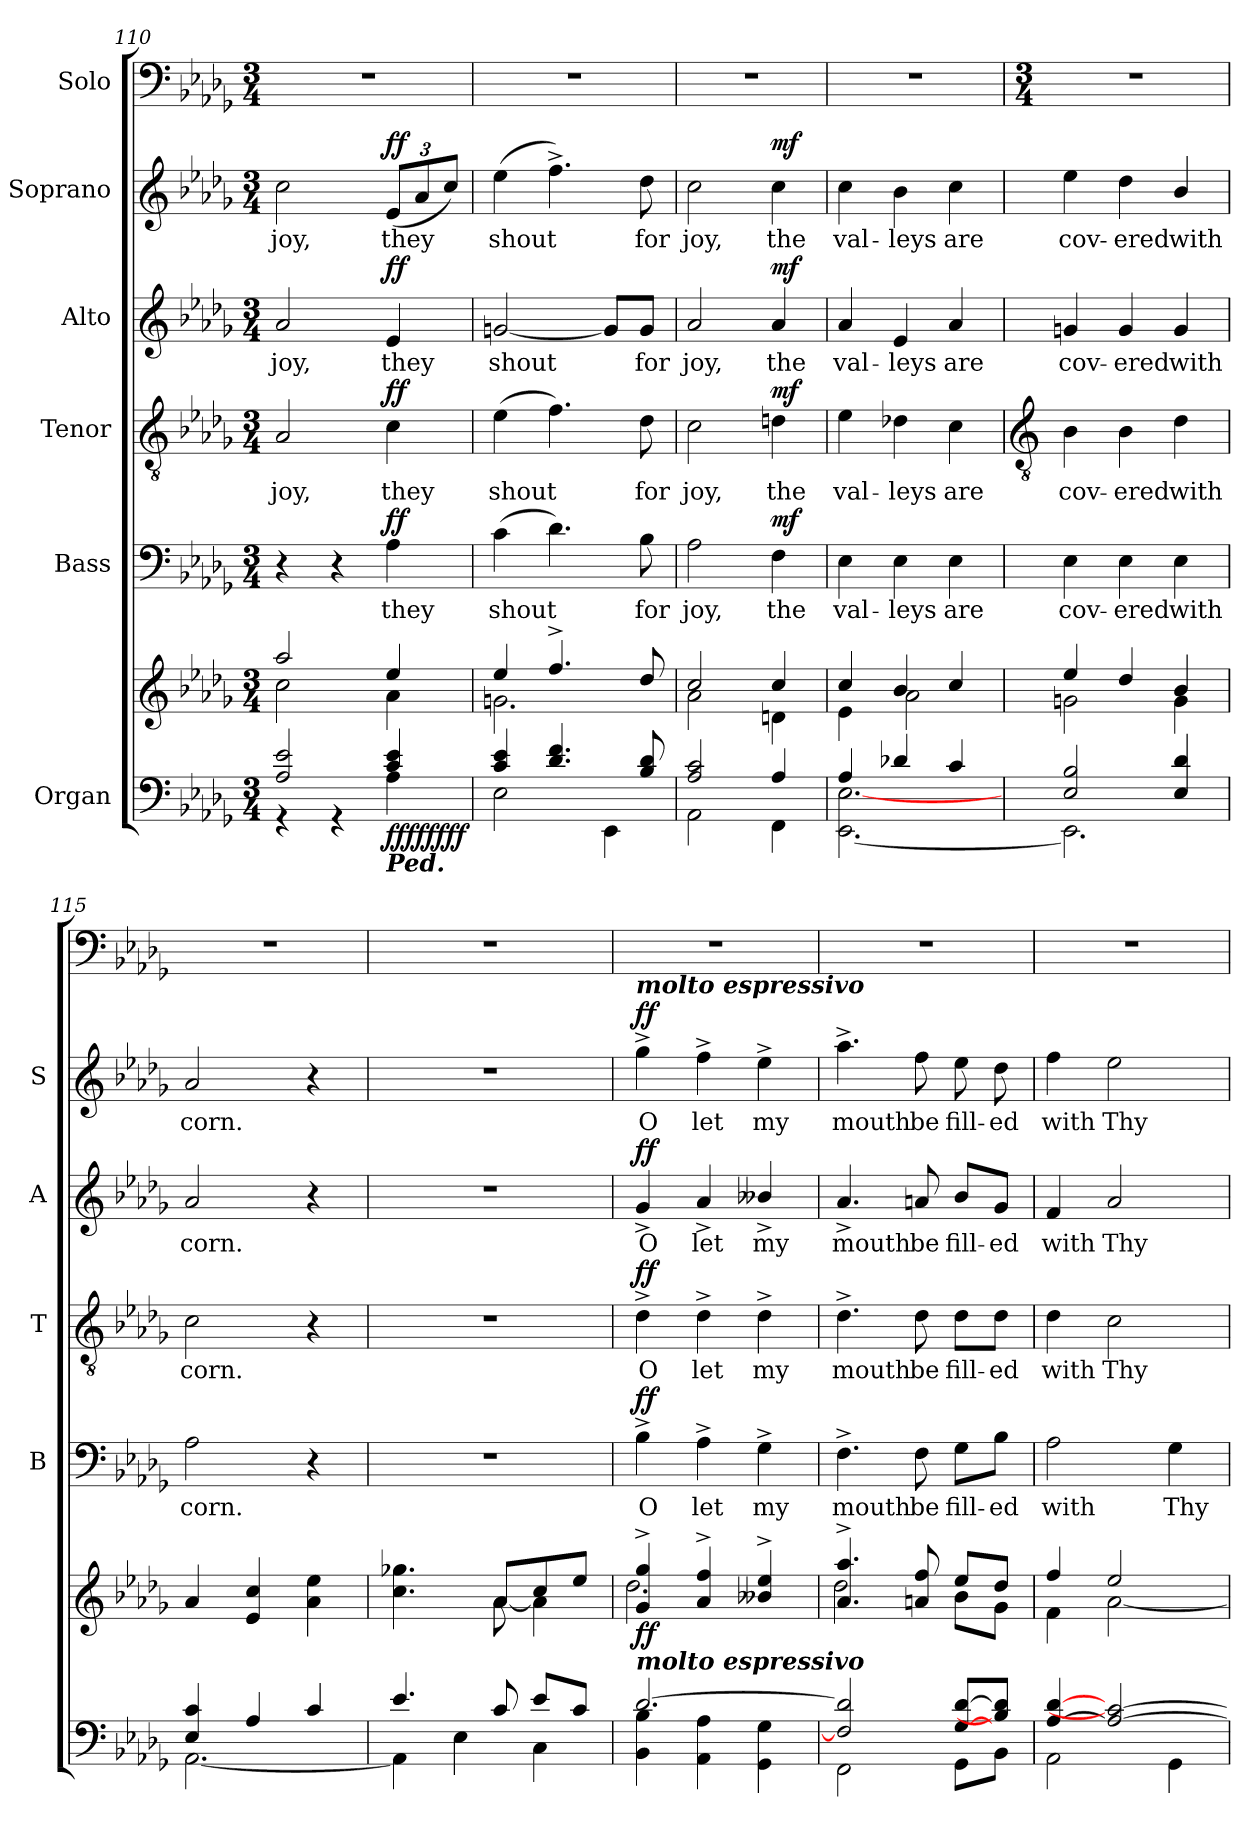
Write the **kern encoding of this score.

**kern	**kern	**dynam	**kern	**text	**dynam	**kern	**text	**dynam	**kern	**text	**dynam	**kern	**text	**dynam	**kern
*part6	*part6	*part6	*part5	*part5	*part5	*part4	*part4	*part4	*part3	*part3	*part3	*part2	*part2	*part2	*part1
*staff7	*staff6	*staff6/7	*staff5	*staff5	*staff5	*staff4	*staff4	*staff4	*staff3	*staff3	*staff3	*staff2	*staff2	*staff2	*staff1
*I"Organ	*	*	*I"Bass	*	*	*I"Tenor	*	*	*I"Alto	*	*	*I"Soprano	*	*	*I"Solo
*	*	*	*I'B	*	*	*I'T	*	*	*I'A	*	*	*I'S	*	*	*
*clefF4	*clefG2	*	*clefF4	*	*	*clefGv2	*	*	*clefG2	*	*	*clefG2	*	*	*clefF4
*k[b-e-a-d-g-]	*k[b-e-a-d-g-]	*	*k[b-e-a-d-g-]	*	*	*k[b-e-a-d-g-]	*	*	*k[b-e-a-d-g-]	*	*	*k[b-e-a-d-g-]	*	*	*k[b-e-a-d-g-]
*D-:	*D-:	*	*D-:	*	*	*D-:	*	*	*D-:	*	*	*D-:	*	*	*D-:
*M3/4	*M3/4	*	*M3/4	*	*	*M3/4	*	*	*M3/4	*	*	*M3/4	*	*	*M3/4
=110	=110	=110	=110	=110	=110	=110	=110	=110	=110	=110	=110	=110	=110	=110	=110
*^	*^	*	*	*	*	*	*	*	*	*	*	*	*	*	*
!	!	!	!	!	!	!	!	!	!LO:LY:b	!	!	!LO:LY:b	!	!	!LO:LY:b	!	!
2A-/ 2e-/	4r	2aa-/	2cc\	.	4r	.	.	2A-	joy,	.	2a-	joy,	.	2cc	joy,	.	2.r
.	4r	.	.	.	4r	.	.	.	.	.	.	.	.	.	.	.	.
!LO:TX:b:Bi:t=Ped.	!	!	!	!	!	!	!	!	!	!	!	!	!	!	!	!	!
!	!	!	!	!LO:DY:b=2	!	!LO:LY:b	!	!	!LO:LY:b	!	!	!LO:LY:b	!	!	!LO:LY:b	!	!
!	!	!	!	!LO:DY:n=1:b=2	!	!	!	!	!	!	!	!	!	!	!	!	!
!	!	!	!	!LO:DY:n=2:b	!	!	!	!	!	!	!	!	!	!	!	!	!
!	!	!	!	!LO:DY:n=3:b	!	!	!LO:DY:b	!	!	!LO:DY:b	!	!	!LO:DY:b	!	!	!LO:DY:b	!
4c/ 4e-/	4A-\	4ee-/	4a-\	ff ff ff ff	4A-	they	ff	4c	they	ff	4e-	they	ff	(<12e-L	they	ff	.
.	.	.	.	.	.	.	.	.	.	.	.	.	.	12a-	.	.	.
.	.	.	.	.	.	.	.	.	.	.	.	.	.	12ccJ)	.	.	.
=111	=111	=111	=111	=111	=111	=111	=111	=111	=111	=111	=111	=111	=111	=111	=111	=111	=111
!	!	!	!	!	!	!LO:LY:b	!	!	!LO:LY:b	!	!	!LO:LY:b	!	!	!LO:LY:b	!	!
4c/ 4e-/	2E-\	4ee-/	2.gn\	.	(>4c	shout	.	(>4e-	shout	.	[2gn	shout	.	(>4ee-	shout	.	2.r
4.d-/ 4.f/	.	4.ff^/	.	.	4.d-)	.	.	4.f)	.	.	.	.	.	4.ff^)	.	.	.
.	4EE-\	.	.	.	.	.	.	.	.	.	8g/L]	.	.	.	.	.	.
!	!	!	!	!	!	!LO:LY:b	!	!	!LO:LY:b	!	!	!LO:LY:b	!	!	!LO:LY:b	!	!
8B-/ 8d-/	.	8dd-/	.	.	8B-	for	.	8d-	for	.	8g/J	for	.	8dd-	for	.	.
=112	=112	=112	=112	=112	=112	=112	=112	=112	=112	=112	=112	=112	=112	=112	=112	=112	=112
!	!	!	!	!	!	!LO:LY:b	!	!	!LO:LY:b	!	!	!LO:LY:b	!	!	!LO:LY:b	!	!
2A-/ 2c/	2AA-\	2cc/	2a-\	.	2A-	joy,	.	2c	joy,	.	2a-	joy,	.	2cc	joy,	.	2.r
!	!	!	!	!LO:DY:b=2	!	!LO:LY:b	!	!	!LO:LY:b	!	!	!LO:LY:b	!	!	!LO:LY:b	!	!
!	!	!	!	!LO:DY:n=1:b=2	!	!	!	!	!	!	!	!	!	!	!	!	!
!	!	!	!	!LO:DY:n=2:b	!	!	!	!	!	!	!	!	!	!	!	!	!
!	!	!	!	!LO:DY:n=3:b	!	!	!LO:DY:b	!	!	!LO:DY:b	!	!	!LO:DY:b	!	!	!LO:DY:b	!
4A-/	4FF\	4cc/	4dn\	mf mf mf mf	4F	the	mf	4dn	the	mf	4a-	the	mf	4cc	the	mf	.
=113	=113	=113	=113	=113	=113	=113	=113	=113	=113	=113	=113	=113	=113	=113	=113	=113	=113
!	!	!	!	!	!	!LO:LY:b	!	!	!LO:LY:b	!	!	!LO:LY:b	!	!	!LO:LY:b	!	!
4A-/	[2.EE-\ [2.E-\	4cc/	4e-\	.	4E-	val-	.	4e-	val-	.	4a-	val-	.	4cc	val-	.	2.r
!	!	!	!	!	!	!LO:LY:b	!	!	!LO:LY:b	!	!	!LO:LY:b	!	!	!LO:LY:b	!	!
4d-X/	.	4b-/	2a-\	.	4E-	-leys	.	4d-X	-leys	.	4e-	-leys	.	4b-	-leys	.	.
!	!	!	!	!	!	!LO:LY:b	!	!	!LO:LY:b	!	!	!LO:LY:b	!	!	!LO:LY:b	!	!
4c/	.	4cc/	.	.	4E-	are	.	4c	are	.	4a-	are	.	4cc	are	.	.
!!LO:LB:g=z
=114	=114	=114	=114	=114	=114	=114	=114	=114	=114	=114	=114	=114	=114	=114	=114	=114	=114
*	*	*	*	*	*	*	*	*clefGv2	*	*	*	*	*	*	*	*	*
*	*	*	*	*	*	*	*	*	*	*	*	*	*	*	*	*	*M3/4
!	!	!	!	!	!	!LO:LY:b	!	!	!LO:LY:b	!	!	!LO:LY:b	!	!	!LO:LY:b	!	!
2E-/ 2B-/	2.EE-\]	4ee-/	2gn\	.	4E-	cov-	.	4B-	cov-	.	4gn	cov-	.	4ee-	cov-	.	2.r
!	!	!	!	!	!	!LO:LY:b	!	!	!LO:LY:b	!	!	!LO:LY:b	!	!	!LO:LY:b	!	!
.	.	4dd-/	.	.	4E-	-ered	.	4B-	-ered	.	4g	-ered	.	4dd-	-ered	.	.
!	!	!	!	!	!	!LO:LY:b	!	!	!LO:LY:b	!	!	!LO:LY:b	!	!	!LO:LY:b	!	!
4E-/ 4d-/	.	4b-/	4g\	.	4E-\	with	.	4d-\	with	.	4g/	with	.	4b-/	with	.	.
=115	=115	=115	=115	=115	=115	=115	=115	=115	=115	=115	=115	=115	=115	=115	=115	=115	=115
!	!	!	!	!	!	!LO:LY:b	!	!	!LO:LY:b	!	!	!LO:LY:b	!	!	!LO:LY:b	!	!
4E-/ 4c/	[2.AA-\	4a-/	2.ryy	.	2A-\	corn.	.	2c\	corn.	.	2a-	corn.	.	2a-	corn.	.	2.r
4A-/	.	4e-/ 4cc/	.	.	.	.	.	.	.	.	.	.	.	.	.	.	.
4c/	.	4a-\ 4ee-\	.	.	4r	.	.	4r	.	.	4r	.	.	4r	.	.	.
=116	=116	=116	=116	=116	=116	=116	=116	=116	=116	=116	=116	=116	=116	=116	=116	=116	=116
!	!	!	!	!	!LO:N:vis=1	!	!	!LO:N:vis=1	!	!	!LO:N:vis=1	!	!	!LO:N:vis=1	!	!	!
4.e-/	4AA-\]	4.cc\ 4.gg-X\	4.ryy	.	2.r	.	.	2.r	.	.	2.r	.	.	2.r	.	.	2.r
.	4E-\	.	.	.	.	.	.	.	.	.	.	.	.	.	.	.	.
8c/	.	8a-/L	[8a-\	.	.	.	.	.	.	.	.	.	.	.	.	.	.
8e-/L	4C\	8cc/	4a-\]	.	.	.	.	.	.	.	.	.	.	.	.	.	.
8c/J	.	8ee-/J	.	.	.	.	.	.	.	.	.	.	.	.	.	.	.
=117	=117	=117	=117	=117	=117	=117	=117	=117	=117	=117	=117	=117	=117	=117	=117	=117	=117
!	!	!	!	!	!	!	!	!	!	!	!	!	!	!LO:TX:a:Bi:t=molto espressivo	!	!	!
!	!	!LO:TX:b:Bi:t=molto espressivo	!	!	!	!	!	!	!	!	!	!	!	!	!	!	!
!	!	!	!	!LO:DY:b	!	!LO:LY:b	!LO:DY:b	!	!LO:LY:b	!LO:DY:b	!	!LO:LY:b	!LO:DY:b	!	!LO:LY:b	!LO:DY:b	!
[2.d-/	4BB-\ 4B-\	4g-/^ 4gg-/^	2.dd-\	ff	4B-^	O	ff	4d-^	O	ff	4g-^	O	ff	4gg-^	O	ff	2.r
!	!	!	!	!	!	!LO:LY:b	!	!	!LO:LY:b	!	!	!LO:LY:b	!	!	!LO:LY:b	!	!
.	4AA-\ 4A-\	4a-/^ 4ff/^	.	.	4A-^	let	.	4d-^	let	.	4a-^	let	.	4ff^	let	.	.
!	!	!	!	!	!	!LO:LY:b	!	!	!LO:LY:b	!	!	!LO:LY:b	!	!	!LO:LY:b	!	!
.	4GG-\ 4G-\	4b--X/^ 4ee-/^	.	.	4G-^	my	.	4d-^	my	.	4b--X^/	my	.	4ee-^	my	.	.
=118	=118	=118	=118	=118	=118	=118	=118	=118	=118	=118	=118	=118	=118	=118	=118	=118	=118
!	!	!	!	!	!	!LO:LY:b	!	!	!LO:LY:b	!	!	!LO:LY:b	!	!	!LO:LY:b	!	!
2F/] 2d-/]	2FF\	4.a-/^ 4.aa-/^	2dd-\	.	4.F^	mouth	.	4.d-^	mouth	.	4.a-^	mouth	.	4.aa-^	mouth	.	2.r
!	!	!	!	!	!	!LO:LY:b	!	!	!LO:LY:b	!	!	!LO:LY:b	!	!	!LO:LY:b	!	!
.	.	8an/ 8ff/	.	.	8F	be	.	8d-	be	.	8an	be	.	8ff	be	.	.
!	!	!	!	!	!	!LO:LY:b	!	!	!LO:LY:b	!	!	!LO:LY:b	!	!	!LO:LY:b	!	!
[8G-/ [8d-/L	8GG-\L	8ee-/L	8b-\L	.	8G-\L	fill-	.	8d-\L	fill-	.	8b-/L	fill-	.	8ee-	fill-	.	.
!	!	!	!	!	!	!LO:LY:b	!	!	!LO:LY:b	!	!	!LO:LY:b	!	!	!LO:LY:b	!	!
8B-/] 8d-/]J	8BB-\J	8dd-/J	8g-\J	.	8B-\J	-ed	.	8d-\J	-ed	.	8g-/J	-ed	.	8dd-	-ed	.	.
=119	=119	=119	=119	=119	=119	=119	=119	=119	=119	=119	=119	=119	=119	=119	=119	=119	=119
!	!	!	!	!	!	!LO:LY:b	!	!	!LO:LY:b	!	!	!LO:LY:b	!	!	!LO:LY:b	!	!
[4A-/ [4d-/	2AA-\	4ff/	4f\	.	2A-	with	.	4d-	with	.	4f	with	.	4ff	with	.	2.r
!	!	!	!	!	!	!	!	!	!LO:LY:b	!	!	!LO:LY:b	!	!	!LO:LY:b	!	!
2A-/_ 2c/_	.	2ee-/	[2a-\	.	.	.	.	2c	Thy	.	2a-	Thy	.	2ee-	Thy	.	.
!	!	!	!	!	!	!LO:LY:b	!	!	!	!	!	!	!	!	!	!	!
.	4GG-\	.	.	.	4G-	Thy	.	.	.	.	.	.	.	.	.	.	.
*v	*v	*	*	*	*	*	*	*	*	*	*	*	*	*	*	*	*
*	*v	*v	*	*	*	*	*	*	*	*	*	*	*	*	*	*
=	=	=	=	=	=	=	=	=	=	=	=	=	=	=	=
*-	*-	*-	*-	*-	*-	*-	*-	*-	*-	*-	*-	*-	*-	*-	*-
